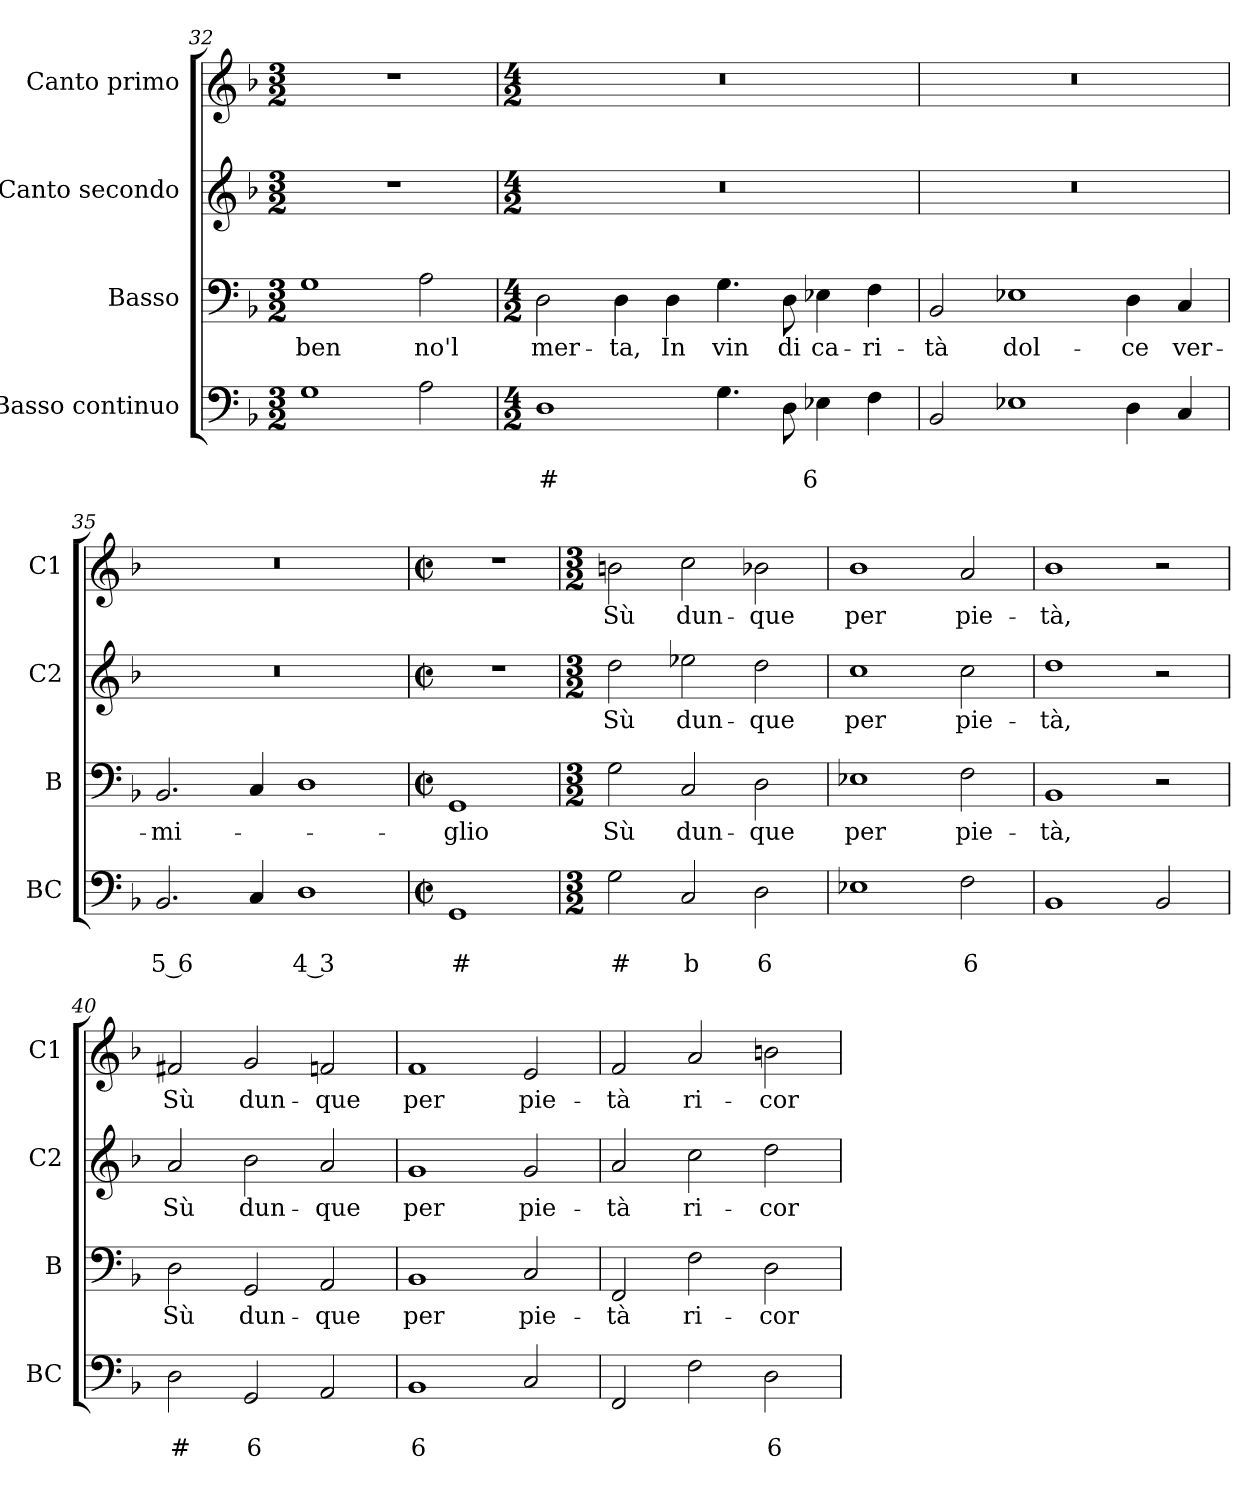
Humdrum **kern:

**kern	**text	**text	**kern	**text	**kern	**text	**kern	**text
*part4	*part4	*part4	*part3	*part3	*part2	*part2	*part1	*part1
*staff4	*staff4	*staff4	*staff3	*staff3	*staff2	*staff2	*staff1	*staff1
*I"Basso continuo	*	*	*I"Basso	*	*I"Canto secondo	*	*I"Canto primo	*
*I'BC	*	*	*I'B	*	*I'C2	*	*I'C1	*
*clefF4	*	*	*clefF4	*	*clefG2	*	*clefG2	*
*k[b-]	*	*	*k[b-]	*	*k[b-]	*	*k[b-]	*
*F:	*	*	*F:	*	*F:	*	*F:	*
*M3/2	*	*	*M3/2	*	*M3/2	*	*M3/2	*
=32	=32	=32	=32	=32	=32	=32	=32	=32
!	!	!	!	!LO:LY:b	!	!	!	!
1G	.	.	1G	ben	1.r	.	1.r	.
!	!	!	!	!LO:LY:b	!	!	!	!
2A\	.	.	2A\	no'l	.	.	.	.
=33	=33	=33	=33	=33	=33	=33	=33	=33
*M4/2	*	*	*M4/2	*	*M4/2	*	*M4/2	*
!	!	!LO:LY:b	!	!LO:LY:b	!	!	!	!
1D	.	#	2D\	mer-	0r	.	0r	.
!	!	!	!	!LO:LY:b	!	!	!	!
.	.	.	4D\	-ta,	.	.	.	.
!	!	!	!	!LO:LY:b	!	!	!	!
.	.	.	4D\	In	.	.	.	.
!	!	!	!	!LO:LY:b	!	!	!	!
4.G\	.	.	4.G\	vin	.	.	.	.
!	!	!	!	!LO:LY:b	!	!	!	!
8D\	.	.	8D\	di	.	.	.	.
!	!	!LO:LY:b	!	!LO:LY:b	!	!	!	!
4E-X\	.	6	4E-X\	ca-	.	.	.	.
!	!	!	!	!LO:LY:b	!	!	!	!
4F\	.	.	4F\	-ri-	.	.	.	.
=34	=34	=34	=34	=34	=34	=34	=34	=34
!	!	!	!	!LO:LY:b	!	!	!	!
2BB-/	.	.	2BB-/	-tà	0r	.	0r	.
!	!	!	!	!LO:LY:b	!	!	!	!
1E-X	.	.	1E-X	dol-	.	.	.	.
!	!	!	!	!LO:LY:b	!	!	!	!
4D\	.	.	4D\	-ce	.	.	.	.
!	!	!	!	!LO:LY:b	!	!	!	!
4C/	.	.	4C/	ver-	.	.	.	.
!!LO:PB:g=z
=35	=35	=35	=35	=35	=35	=35	=35	=35
!	!	!LO:LY:b	!	!LO:LY:b	!	!	!	!
2.BB-/	.	5 6	2.BB-/	-mi-	0r	.	0r	.
4C/	.	.	4C/	.	.	.	.	.
!	!	!LO:LY:b	!	!	!	!	!	!
1D	.	4 3	1D	.	.	.	.	.
=36	=36	=36	=36	=36	=36	=36	=36	=36
*M2/2	*	*	*M2/2	*	*M2/2	*	*M2/2	*
*met(c|)	*	*	*met(c|)	*	*met(c|)	*	*met(c|)	*
!	!	!LO:LY:b	!	!LO:LY:b	!	!	!	!
1GG	.	#	1GG	-glio	1r	.	1r	.
=37	=37	=37	=37	=37	=37	=37	=37	=37
*M3/2	*	*	*M3/2	*	*M3/2	*	*M3/2	*
!	!	!LO:LY:b	!	!LO:LY:b	!	!LO:LY:b	!	!LO:LY:b
2G\	.	#	2G\	Sù	2dd\	Sù	2bn\	Sù
!	!	!LO:LY:b	!	!LO:LY:b	!	!LO:LY:b	!	!LO:LY:b
2C/	.	b	2C/	dun-	2ee-X\	dun-	2cc\	dun-
!	!	!LO:LY:b	!	!LO:LY:b	!	!LO:LY:b	!	!LO:LY:b
2D\	.	6	2D\	-que	2dd\	-que	2b-X\	-que
=38	=38	=38	=38	=38	=38	=38	=38	=38
!	!	!	!	!LO:LY:b	!	!LO:LY:b	!	!LO:LY:b
1E-X	.	.	1E-X	per	1cc	per	1b-	per
!	!	!LO:LY:b	!	!LO:LY:b	!	!LO:LY:b	!	!LO:LY:b
2F\	.	6	2F\	pie-	2cc\	pie-	2a/	pie-
=39	=39	=39	=39	=39	=39	=39	=39	=39
!	!	!	!	!LO:LY:b	!	!LO:LY:b	!	!LO:LY:b
1BB-	.	.	1BB-	-tà,	1dd	-tà,	1b-	-tà,
2BB-/	.	.	2r	.	2r	.	2r	.
=40	=40	=40	=40	=40	=40	=40	=40	=40
!	!	!LO:LY:b	!	!LO:LY:b	!	!LO:LY:b	!	!LO:LY:b
2D\	.	#	2D\	Sù	2a/	Sù	2f#X/	Sù
!	!	!LO:LY:b	!	!LO:LY:b	!	!LO:LY:b	!	!LO:LY:b
2GG/	.	6	2GG/	dun-	2b-\	dun-	2g/	dun-
!	!	!	!	!LO:LY:b	!	!LO:LY:b	!	!LO:LY:b
2AA/	.	.	2AA/	-que	2a/	-que	2fn/	-que
!!LO:LB:g=z
=41	=41	=41	=41	=41	=41	=41	=41	=41
!	!	!LO:LY:b	!	!LO:LY:b	!	!LO:LY:b	!	!LO:LY:b
1BB-	.	6	1BB-	per	1g	per	1f	per
!	!	!	!	!LO:LY:b	!	!LO:LY:b	!	!LO:LY:b
2C/	.	.	2C/	pie-	2g/	pie-	2e/	pie-
=42	=42	=42	=42	=42	=42	=42	=42	=42
!	!	!	!	!LO:LY:b	!	!LO:LY:b	!	!LO:LY:b
2FF/	.	.	2FF/	-tà	2a/	-tà	2f/	-tà
!	!	!	!	!LO:LY:b	!	!LO:LY:b	!	!LO:LY:b
2F\	.	.	2F\	ri-	2cc\	ri-	2a/	ri-
!	!	!LO:LY:b	!	!LO:LY:b	!	!LO:LY:b	!	!LO:LY:b
2D\	.	6	2D\	-cor-	2dd\	-cor-	2bn\	-cor-
=	=	=	=	=	=	=	=	=
*-	*-	*-	*-	*-	*-	*-	*-	*-
